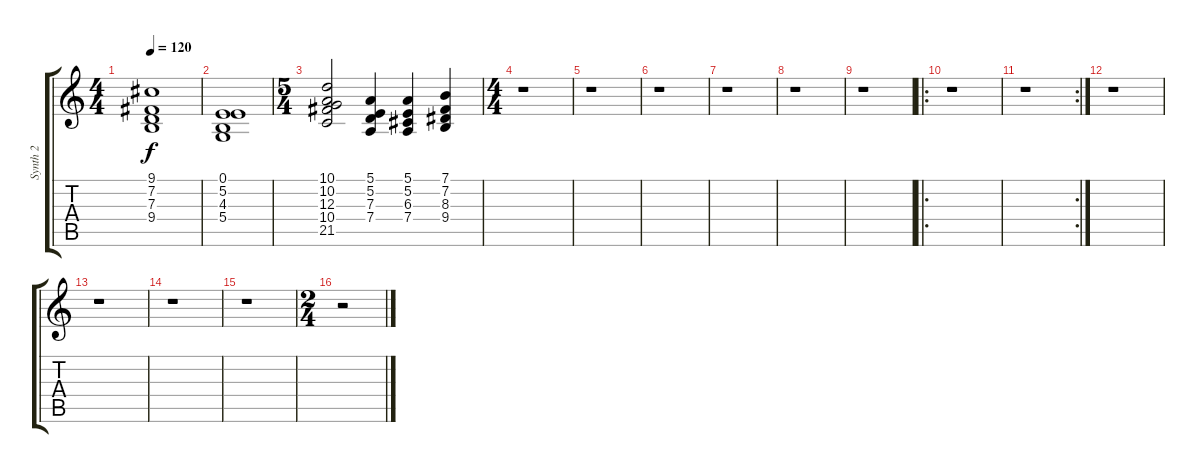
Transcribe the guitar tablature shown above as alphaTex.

\track ("Synth 2" "Synth 2") {instrument synthstrings2}
\staff {score tabs}
\tuning (E4 B3 G3 D3 A2 E2) {hide}
\ts (4 4)
\tempo 120
\clef g2
\ks c
(9.1{t} 7.2{t} 7.3{t} 9.4{t}).1{dy f} |
(0.1 5.2 4.3 5.4).1 |
\ts (5 4)
(10.1 10.2 12.3 10.4 21.5).2 (5.1 5.2 7.3 7.4).4 (5.1 5.2 6.3 7.4).4 (7.1 7.2 8.3 9.4).4 |
\ts (4 4)
r.1 |
r.1 |
r.1 |
r.1 |
r.1 |
r.1 |
\ro
r.1 |
\rc 2
r.1 |
r.1 |
r.1 |
r.1 |
r.1 |
\ts (2 4)
r.2
